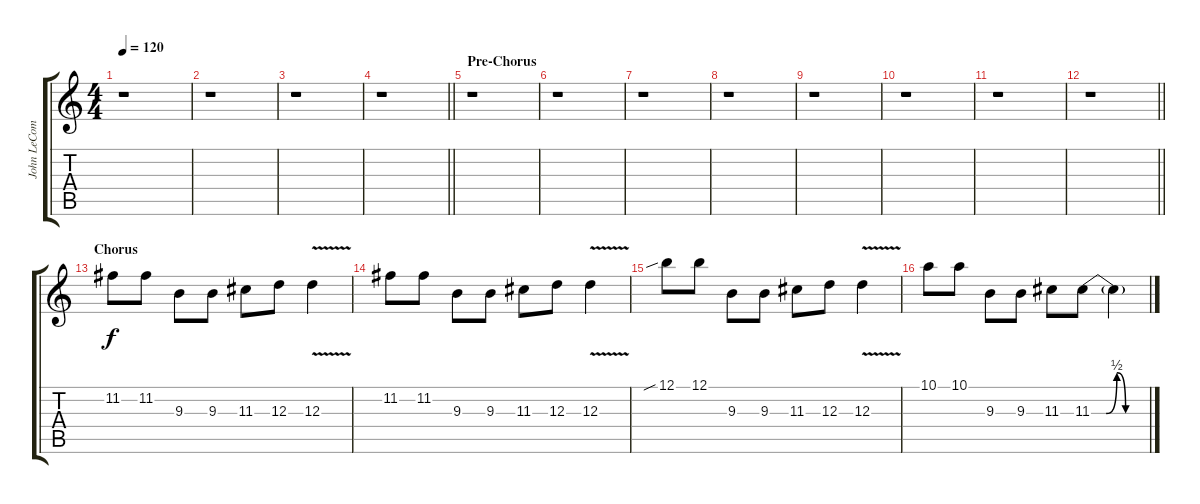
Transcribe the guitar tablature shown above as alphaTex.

\track ("John LeCompt" "John LeCom") {instrument distortionguitar}
\staff {score tabs}
\tuning (B3 G3 D3 A2 E2 B1) {hide}
\ts (4 4)
\tempo 120
\clef g2
\ks c
r.1{dy f} |
r.1 |
r.1 |
\barLineRight lightlight
r.1 |
\section ("" "Pre-Chorus")
r.1 |
r.1 |
r.1 |
r.1 |
r.1 |
r.1 |
r.1 |
\barLineRight lightlight
r.1 |
\section ("" "Chorus")
11.2.8 11.2.8 9.3.8 9.3.8 11.3.8 12.3.8 12.3{v}.4 |
11.2.8 11.2.8 9.3.8 9.3.8 11.3.8 12.3.8 12.3{v}.4 |
12.1{sib}.8 12.1.8 9.3.8 9.3.8 11.3.8 12.3.8 12.3{v}.4 |
10.1.8 10.1.8 9.3.8 9.3.8 11.3.8 11.3{be (custom 0 0 15 0 26 2 35 0 60 0)}.8 11.3{t}.4
